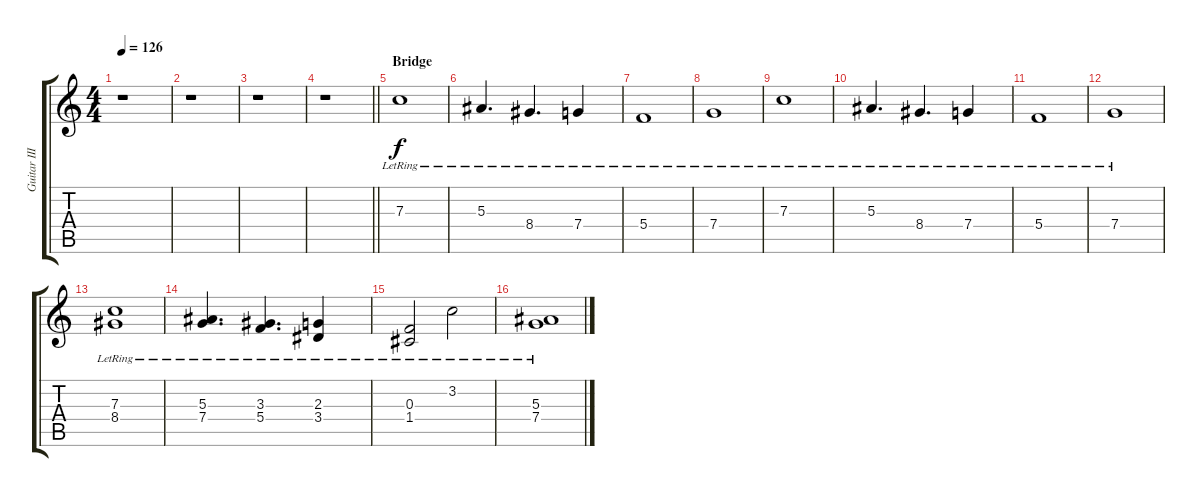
\track ("Guitar III" "Guitar III") {instrument electricguitarclean}
\staff {score tabs}
\tuning (D4 A3 F3 C3 G2 C2) {hide}
\ts (4 4)
\tempo 126
\clef g2
\ks c
r.1{dy f} |
r.1 |
r.1 |
\barLineRight lightlight
r.1 |
\section ("" "Bridge")
7.3{lr}.1 |
5.3{lr}.4{d} 8.4{lr}.4{d} 7.4{lr}.4 |
5.4{lr}.1 |
7.4{lr}.1 |
7.3{lr}.1 |
5.3{lr}.4{d} 8.4{lr}.4{d} 7.4{lr}.4 |
5.4{lr}.1 |
7.4{lr}.1 |
(7.3{lr} 8.4{lr}).1 |
(5.3{lr} 7.4{lr}).4{d} (3.3{lr} 5.4{lr}).4{d} (2.3{lr} 3.4{lr}).4 |
(0.3{lr} 1.4{lr}).2 3.2{lr}.2 |
(5.3{lr} 7.4{lr}).1
